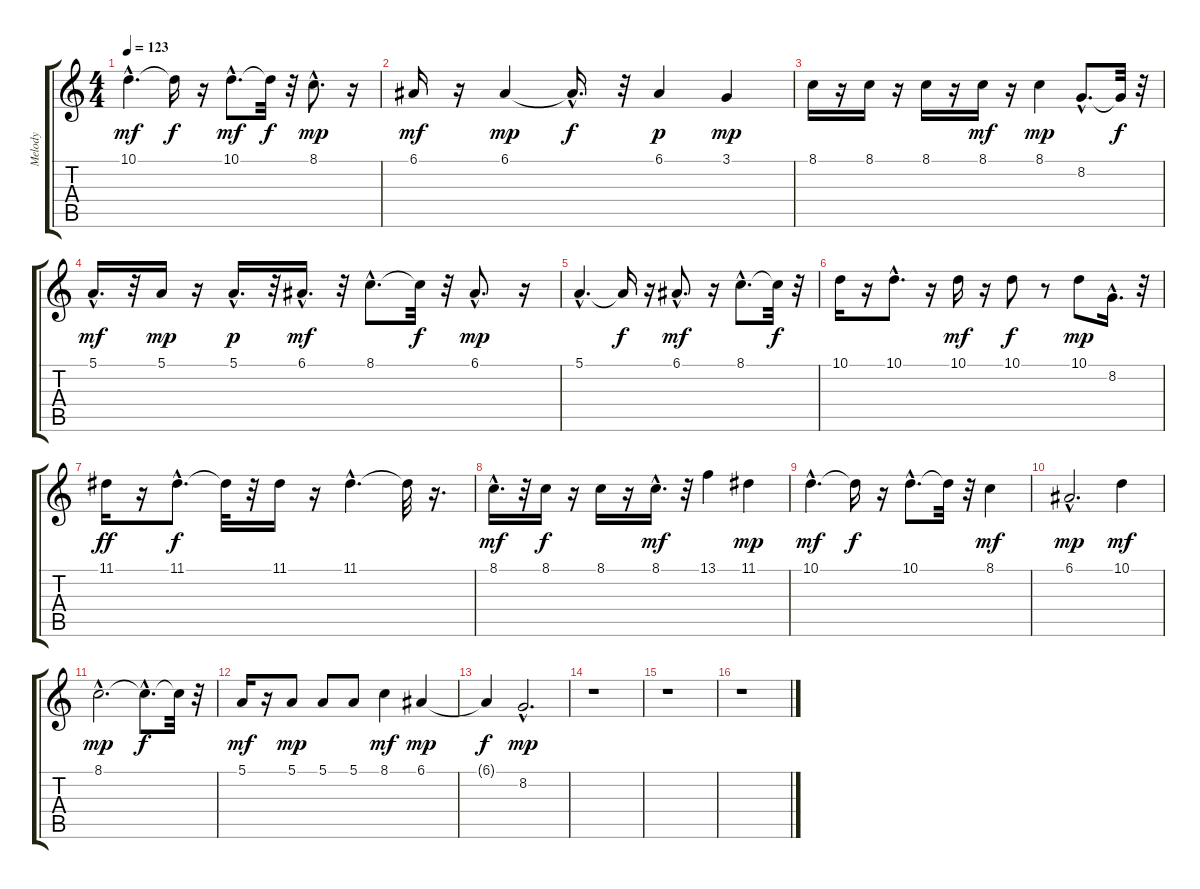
\track ("Melody" "Melody") {instrument flute}
\staff {score tabs}
\tuning (E4 B3 G3 D3 A2 E2) {hide}
\ts (4 4)
\tempo 123
\clef g2
\ks c
10.1{hac}.4{d dy mf} 10.1{t}.16{dy f} r.16 10.1{hac}.8{d dy mf} 10.1{t}.32{dy f} r.32 8.1{hac}.8{d dy mp} r.16 |
6.1.16{dy mf} r.16 6.1.4{dy mp} 6.1{hac t}.16{d dy f} r.32 6.1.4{dy p} 3.1.4{dy mp} |
8.1.16 r.16 8.1.16 r.16 8.1.16 r.16 8.1.16{dy mf} r.16 8.1.4{dy mp} 8.2{hac}.8{d} 8.2{t}.32{dy f} r.32 |
5.1{hac}.16{d dy mf} r.32 5.1.16{dy mp} r.16 5.1{hac}.16{d dy p} r.32 6.1{hac}.16{d dy mf} r.32 8.1{hac}.8{d} 8.1{t}.32{dy f} r.32 6.1{hac}.8{d dy mp} r.16 |
5.1{hac}.4{d} 5.1{t}.16{dy f} r.16 6.1{hac}.8{d dy mf} r.16 8.1{hac}.8{d} 8.1{t}.32{dy f} r.32 |
10.1.16 r.16 10.1{hac}.8{d} r.16 10.1.16{dy mf} r.16 10.1.8{dy f} r.8 10.1.8{dy mp} 8.2{hac}.16{d} r.32 |
11.1.16{dy ff} r.16 11.1{hac}.8{d dy f} 11.1{t}.32 r.32 11.1.16 r.16 11.1{hac}.4{d} 11.1{t}.32 r.16{d} |
8.1{hac}.16{d dy mf} r.32 8.1.16{dy f} r.16 8.1.16 r.16 8.1{hac}.16{d dy mf} r.32 13.1.4 11.1.4{dy mp} |
10.1{hac}.4{d dy mf} 10.1{t}.16{dy f} r.16 10.1{hac}.8{d} 10.1{t}.32 r.32 8.1.4{dy mf} |
6.1{hac}.2{d dy mp} 10.1.4{dy mf} |
8.1{hac}.2{d dy mp} 8.1{hac t}.8{d dy f} 8.1{t}.32 r.32 |
5.1.16{dy mf} r.16 5.1.8{dy mp} 5.1.8 5.1.8 8.1.4{dy mf} 6.1.4{dy mp} |
6.1{t}.4{dy f} 8.2{hac}.2{d dy mp} |
r.1 |
r.1 |
r.1
